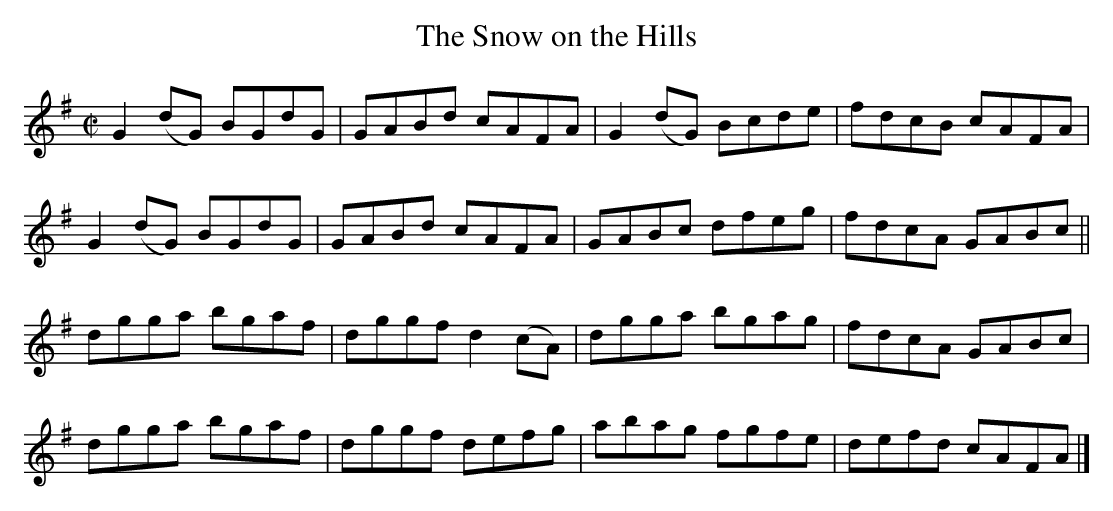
X:1
T: The Snow on the Hills
M: C|
L: 1/8
K: G
G2(dG) BGdG|GABd cAFA|G2(dG) Bcde|fdcB cAFA|
G2(dG) BGdG|GABd cAFA|GABc dfeg|fdcA GABc||
dgga bgaf|dggfd2(cA)|dgga bgag|fdcA GABc|
dgga bgaf|dggf defg|abag fgfe|defd cAFA|]
